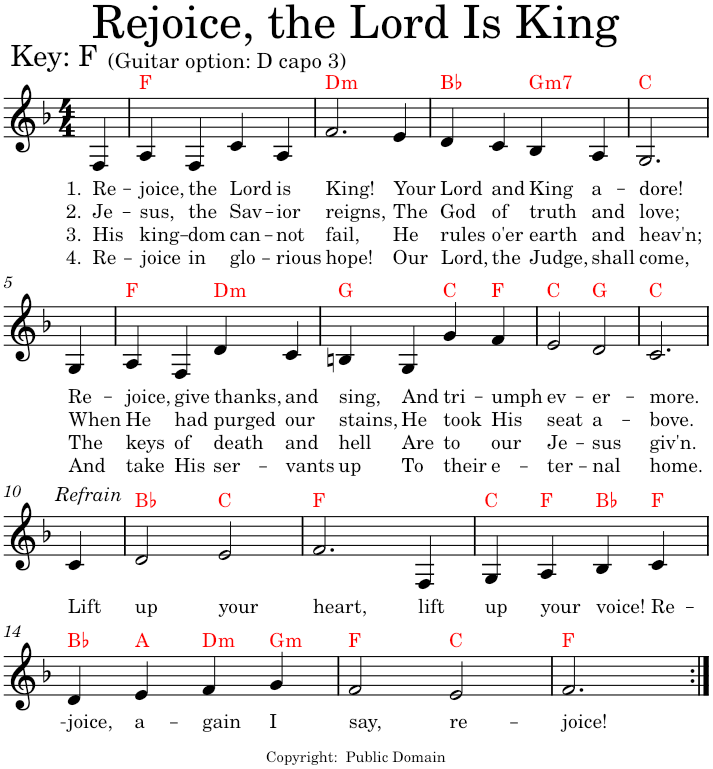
**kern	**text	**text	**text	**text	**harte
*part1	*part1	*part1	*part1	*part1	*part1
*staff1	*staff1	*staff1	*staff1	*staff1	*
*I"Piano	*	*	*	*	*
*I'Pno.	*	*	*	*	*
*clefG2	*	*	*	*	*
*k[b-]	*	*	*	*	*
*M4/4	*	*	*	*	*
=	=	=	=	=	=
!	!LO:LY:b	!LO:LY:b	!LO:LY:b	!LO:LY:b	!
4F/	1. Re-	2. Je-	3. His	4. Re-	.
=1	=1	=1	=1	=1	=1
!	!LO:LY:b	!LO:LY:b	!LO:LY:b	!LO:LY:b	!
4A/	joice,	-sus,	king-	-joice	F:maj
!	!LO:LY:b	!LO:LY:b	!LO:LY:b	!LO:LY:b	!
4F/	the	the	-dom	in	.
!	!LO:LY:b	!LO:LY:b	!LO:LY:b	!LO:LY:b	!
4c/	Lord	Sav-	can-	glo-	.
!	!LO:LY:b	!LO:LY:b	!LO:LY:b	!LO:LY:b	!
4A/	is	-ior	-not	-rious	.
=2	=2	=2	=2	=2	=2
!	!LO:LY:b	!LO:LY:b	!LO:LY:b	!LO:LY:b	!LO:H:kt=m
2.f/	King!	reigns,	fail,	hope!	D:min
!	!LO:LY:b	!LO:LY:b	!LO:LY:b	!LO:LY:b	!
4e/	Your	The	He	Our	.
=3	=3	=3	=3	=3	=3
!	!LO:LY:b	!LO:LY:b	!LO:LY:b	!LO:LY:b	!
4d/	Lord	God	rules	Lord,	Bb:maj
!	!LO:LY:b	!LO:LY:b	!LO:LY:b	!LO:LY:b	!
4c/	and	of	o'er	the	.
!	!LO:LY:b	!LO:LY:b	!LO:LY:b	!LO:LY:b	!LO:H:kt=m7
4B-/	King	truth	earth	Judge,	G:min7
!	!LO:LY:b	!LO:LY:b	!LO:LY:b	!LO:LY:b	!
4A/	a-	and	and	shall	.
=4	=4	=4	=4	=4	=4
!	!LO:LY:b	!LO:LY:b	!LO:LY:b	!LO:LY:b	!
2.G/	-dore!	love;	heav'n;	come,	C:maj
!!LO:LB:g=z
=5	=5	=5	=5	=5	=5
!	!LO:LY:b	!LO:LY:b	!LO:LY:b	!LO:LY:b	!
4G/	Re-	When	The	And	.
=6	=6	=6	=6	=6	=6
!	!LO:LY:b	!LO:LY:b	!LO:LY:b	!LO:LY:b	!
4A/	-joice,	He	keys	take	F:maj
!	!LO:LY:b	!LO:LY:b	!LO:LY:b	!LO:LY:b	!
4F/	give	had	of	His	.
!	!LO:LY:b	!LO:LY:b	!LO:LY:b	!LO:LY:b	!LO:H:kt=m
4d/	thanks,	purged	death	ser-	D:min
!	!LO:LY:b	!LO:LY:b	!LO:LY:b	!LO:LY:b	!
4c/	and	our	and	-vants	.
=7	=7	=7	=7	=7	=7
!	!LO:LY:b	!LO:LY:b	!LO:LY:b	!LO:LY:b	!
4Bn/	sing,	stains,	hell	up	G:maj
!	!LO:LY:b	!LO:LY:b	!LO:LY:b	!LO:LY:b	!
4G/	And	He	Are	To	.
!	!LO:LY:b	!LO:LY:b	!LO:LY:b	!LO:LY:b	!
4g/	tri-	took	to	their	C:maj
!	!LO:LY:b	!LO:LY:b	!LO:LY:b	!LO:LY:b	!
4f/	-umph	His	our	e-	F:maj
=8	=8	=8	=8	=8	=8
!	!LO:LY:b	!LO:LY:b	!LO:LY:b	!LO:LY:b	!
2e/	ev-	seat	Je-	-ter-	C:maj
!	!LO:LY:b	!LO:LY:b	!LO:LY:b	!LO:LY:b	!
2d/	-er-	a-	-sus	-nal	G:maj
=9	=9	=9	=9	=9	=9
!	!LO:LY:b	!LO:LY:b	!LO:LY:b	!LO:LY:b	!
2.c/	-more.	-bove.	giv'n.	home.	C:maj
!!LO:LB:g=z
=10	=10	=10	=10	=10	=10
!LO:TX:a:i:t=Refrain	!	!	!	!	!
!	!LO:LY:b	!	!	!	!
4c/	Lift	.	.	.	.
=11	=11	=11	=11	=11	=11
!	!LO:LY:b	!	!	!	!
2d/	up	.	.	.	Bb:maj
!	!LO:LY:b	!	!	!	!
2e/	your	.	.	.	C:maj
=12	=12	=12	=12	=12	=12
!	!LO:LY:b	!	!	!	!
2.f/	heart,	.	.	.	F:maj
!	!LO:LY:b	!	!	!	!
4F/	lift	.	.	.	.
=13	=13	=13	=13	=13	=13
!	!LO:LY:b	!	!	!	!
4G/	up	.	.	.	C:maj
!	!LO:LY:b	!	!	!	!
4A/	your	.	.	.	F:maj
!	!LO:LY:b	!	!	!	!
4B-/	voice!	.	.	.	Bb:maj
!	!LO:LY:b	!	!	!	!
4c/	Re-	.	.	.	F:maj
!!LO:LB:g=z
=14	=14	=14	=14	=14	=14
!	!LO:LY:b	!	!	!	!
4d/	-joice,	.	.	.	Bb:maj
!	!LO:LY:b	!	!	!	!
4e/	a-	.	.	.	A:maj
!	!LO:LY:b	!	!	!	!LO:H:kt=m
4f/	-gain	.	.	.	D:min
!	!LO:LY:b	!	!	!	!LO:H:kt=m
4g/	I	.	.	.	G:min
=15	=15	=15	=15	=15	=15
!	!LO:LY:b	!	!	!	!
2f/	say,	.	.	.	F:maj
!	!LO:LY:b	!	!	!	!
2e/	re-	.	.	.	C:maj
=16	=16	=16	=16	=16	=16
!	!LO:LY:b	!	!	!	!
2.f/	-joice!	.	.	.	F:maj
=:|!	=:|!	=:|!	=:|!	=:|!	=:|!
*-	*-	*-	*-	*-	*-
